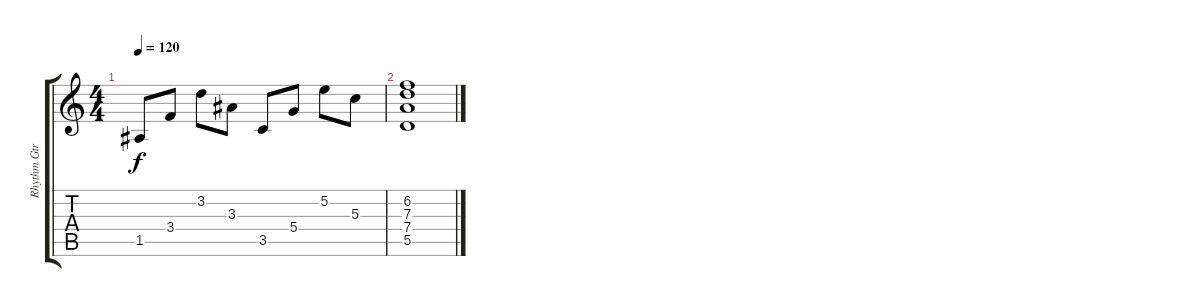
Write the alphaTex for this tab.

\track ("Rhythm Gtr." "Rhythm Gtr") {instrument acousticguitarsteel}
\staff {score tabs}
\tuning (E4 B3 G3 D3 A2 E2) {hide}
\ts (4 4)
\tempo 120
\clef g2
\ks c
1.5.8{dy f} 3.4.8 3.2.8 3.3.8 3.5.8 5.4.8 5.2.8 5.3.8 |
(6.2 7.3 7.4 5.5).1
